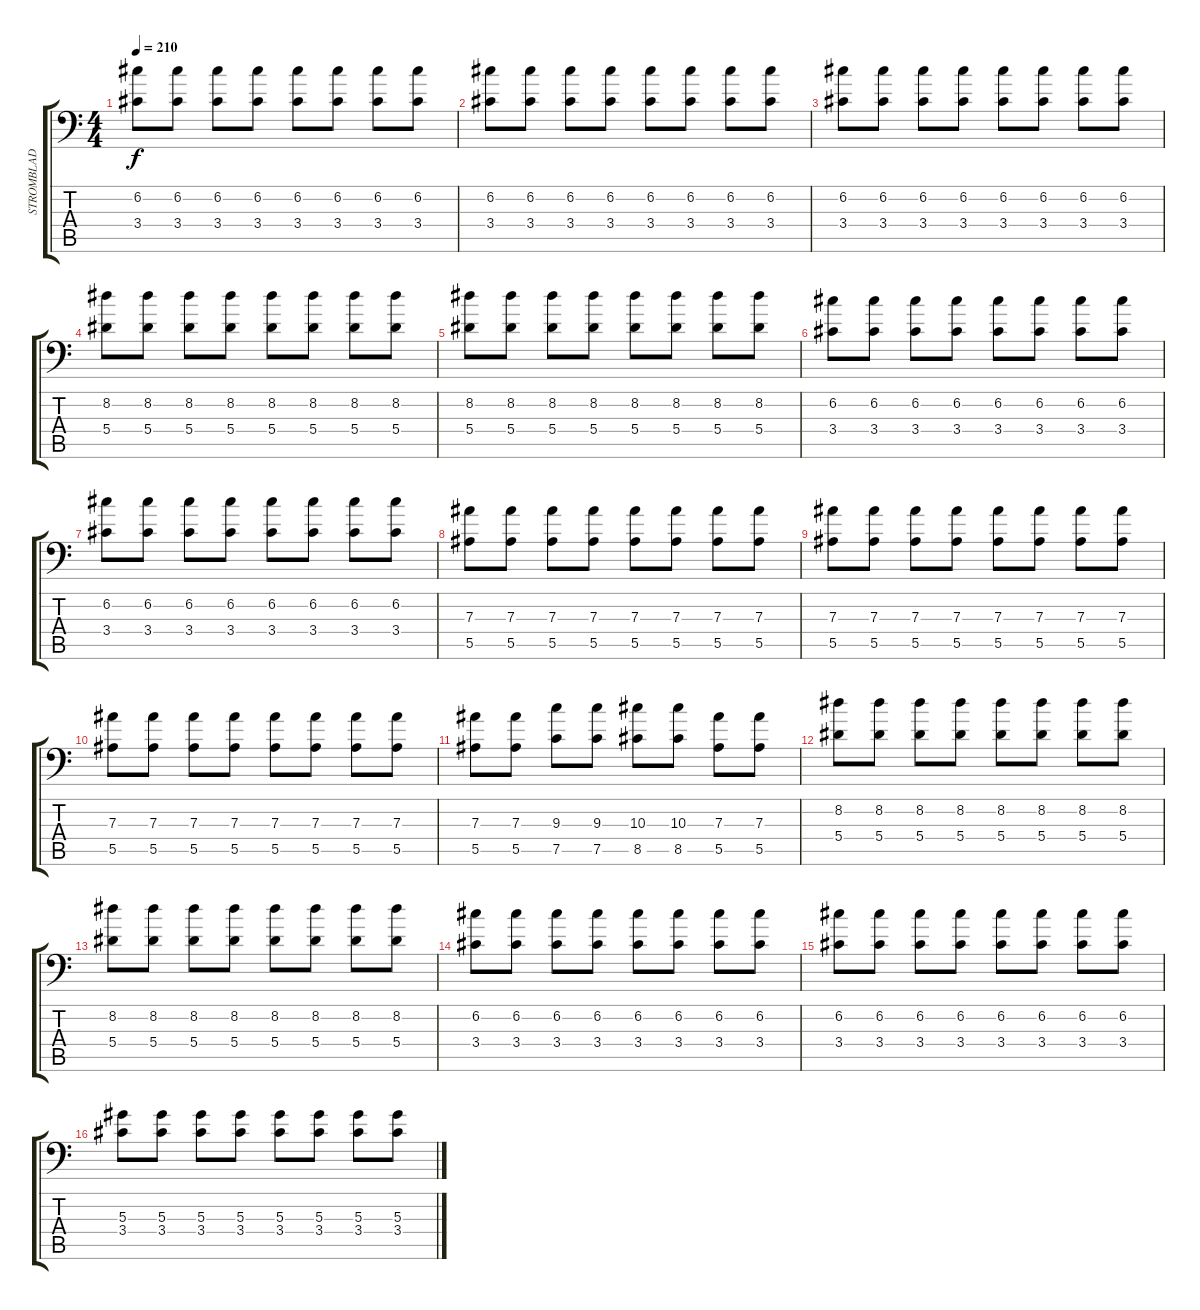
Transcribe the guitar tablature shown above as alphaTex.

\track ("STROMBLAD DISTORTION" "STROMBLAD ") {instrument distortionguitar}
\staff {score tabs}
\tuning (C4 G3 Eb3 Bb2 F2 Bb1) {hide}
\ts (4 4)
\tempo 210
\clef f4
\ks c
(6.2 3.4).8{dy f} (6.2 3.4).8 (6.2 3.4).8 (6.2 3.4).8 (6.2 3.4).8 (6.2 3.4).8 (6.2 3.4).8 (6.2 3.4).8 |
(6.2 3.4).8 (6.2 3.4).8 (6.2 3.4).8 (6.2 3.4).8 (6.2 3.4).8 (6.2 3.4).8 (6.2 3.4).8 (6.2 3.4).8 |
(6.2 3.4).8 (6.2 3.4).8 (6.2 3.4).8 (6.2 3.4).8 (6.2 3.4).8 (6.2 3.4).8 (6.2 3.4).8 (6.2 3.4).8 |
(8.2 5.4).8 (8.2 5.4).8 (8.2 5.4).8 (8.2 5.4).8 (8.2 5.4).8 (8.2 5.4).8 (8.2 5.4).8 (8.2 5.4).8 |
(8.2 5.4).8 (8.2 5.4).8 (8.2 5.4).8 (8.2 5.4).8 (8.2 5.4).8 (8.2 5.4).8 (8.2 5.4).8 (8.2 5.4).8 |
(6.2 3.4).8 (6.2 3.4).8 (6.2 3.4).8 (6.2 3.4).8 (6.2 3.4).8 (6.2 3.4).8 (6.2 3.4).8 (6.2 3.4).8 |
(6.2 3.4).8 (6.2 3.4).8 (6.2 3.4).8 (6.2 3.4).8 (6.2 3.4).8 (6.2 3.4).8 (6.2 3.4).8 (6.2 3.4).8 |
(7.3 5.5).8 (7.3 5.5).8 (7.3 5.5).8 (7.3 5.5).8 (7.3 5.5).8 (7.3 5.5).8 (7.3 5.5).8 (7.3 5.5).8 |
(7.3 5.5).8 (7.3 5.5).8 (7.3 5.5).8 (7.3 5.5).8 (7.3 5.5).8 (7.3 5.5).8 (7.3 5.5).8 (7.3 5.5).8 |
(7.3 5.5).8 (7.3 5.5).8 (7.3 5.5).8 (7.3 5.5).8 (7.3 5.5).8 (7.3 5.5).8 (7.3 5.5).8 (7.3 5.5).8 |
(7.3 5.5).8 (7.3 5.5).8 (9.3 7.5).8 (9.3 7.5).8 (10.3 8.5).8 (10.3 8.5).8 (7.3 5.5).8 (7.3 5.5).8 |
(8.2 5.4).8 (8.2 5.4).8 (8.2 5.4).8 (8.2 5.4).8 (8.2 5.4).8 (8.2 5.4).8 (8.2 5.4).8 (8.2 5.4).8 |
(8.2 5.4).8 (8.2 5.4).8 (8.2 5.4).8 (8.2 5.4).8 (8.2 5.4).8 (8.2 5.4).8 (8.2 5.4).8 (8.2 5.4).8 |
(6.2 3.4).8 (6.2 3.4).8 (6.2 3.4).8 (6.2 3.4).8 (6.2 3.4).8 (6.2 3.4).8 (6.2 3.4).8 (6.2 3.4).8 |
(6.2 3.4).8 (6.2 3.4).8 (6.2 3.4).8 (6.2 3.4).8 (6.2 3.4).8 (6.2 3.4).8 (6.2 3.4).8 (6.2 3.4).8 |
(5.3 3.4).8 (5.3 3.4).8 (5.3 3.4).8 (5.3 3.4).8 (5.3 3.4).8 (5.3 3.4).8 (5.3 3.4).8 (5.3 3.4).8
